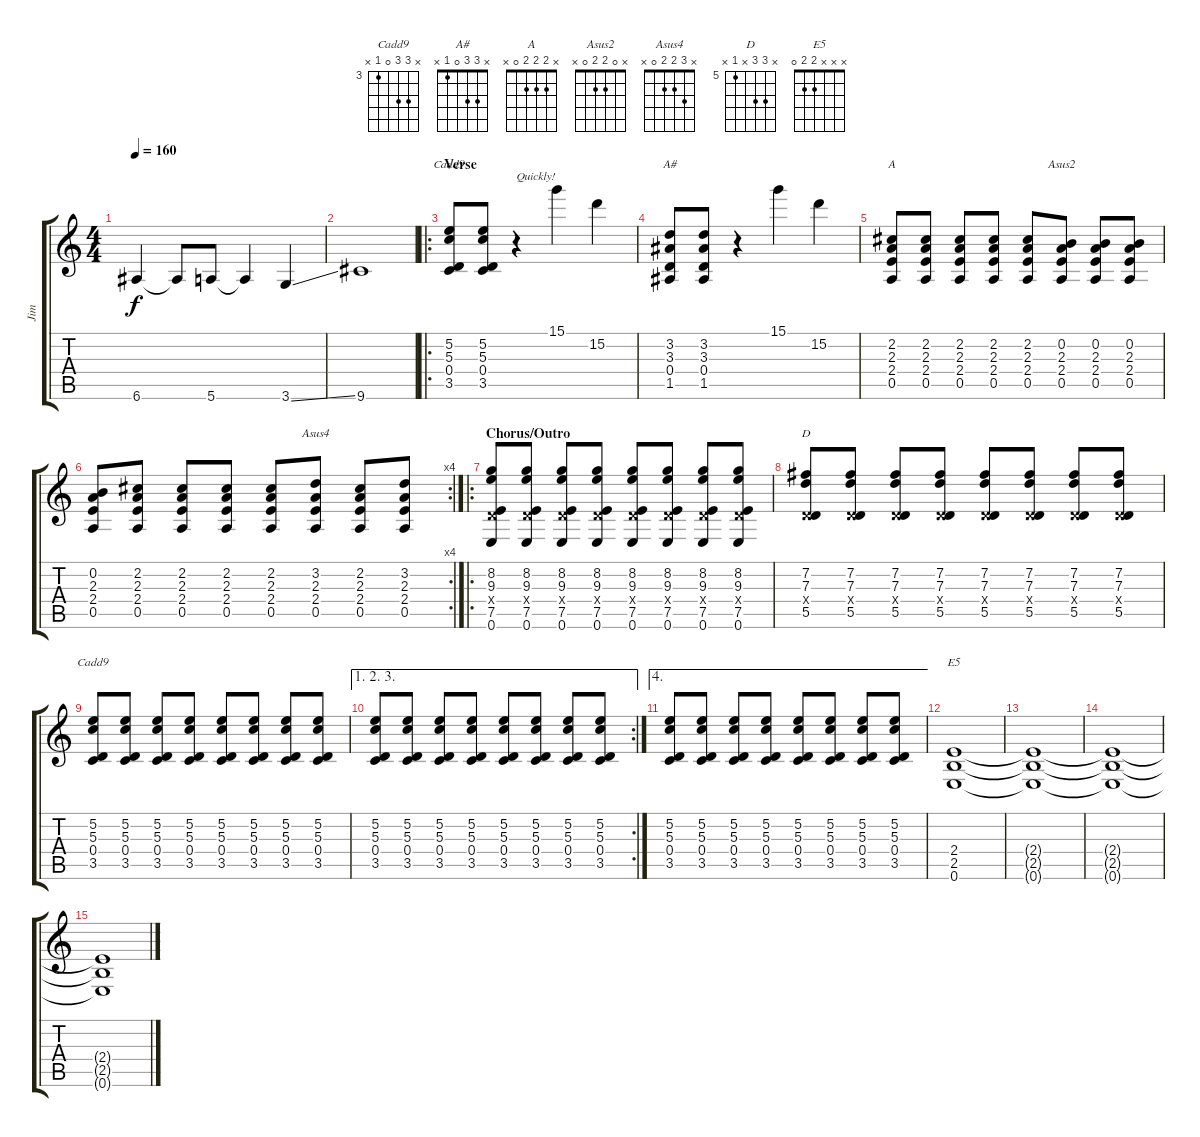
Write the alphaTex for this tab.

\track ("Jim" "Jim") {instrument overdrivenguitar}
\staff {score tabs}
\tuning (E4 B3 G3 D3 A2 E2) {hide}
\chord ("Cadd9" x 5 5 0 3 x)
\chord ("A#" x 3 3 0 1 x)
\chord ("A" x 2 2 2 0 x)
\chord ("Asus2" x 0 2 2 0 x)
\chord ("Asus4" x 3 2 2 0 x)
\chord ("D" x 7 7 x 5 x) {firstfret 5}
\chord ("Cadd9" x 5 5 0 3 x) {firstfret 3}
\chord ("E5" x x x 2 2 0)
\ts (4 4)
\tempo 160
\clef g2
\ks c
6.6.4{dy f} 6.6{t}.8 5.6.8 5.6{t}.4 3.6{ss}.4 |
9.6.1 |
\ro
\section ("" "Verse")
(5.2 5.3 0.4 3.5).8{ch "Cadd9"} (5.2 5.3 0.4 3.5).8 r.4{txt "Quickly!"} 15.1.4 15.2.4 |
(3.2 3.3 0.4 1.5).8{ch "A#"} (3.2 3.3 0.4 1.5).8 r.4 15.1.4 15.2.4 |
(2.2 2.3 2.4 0.5).8{ch "A"} (2.2 2.3 2.4 0.5).8 (2.2 2.3 2.4 0.5).8 (2.2 2.3 2.4 0.5).8 (2.2 2.3 2.4 0.5).8 (0.2 2.3 2.4 0.5).8{ch "Asus2"} (0.2 2.3 2.4 0.5).8 (0.2 2.3 2.4 0.5).8 |
\rc 4
(0.2 2.3 2.4 0.5).8 (2.2 2.3 2.4 0.5).8 (2.2 2.3 2.4 0.5).8 (2.2 2.3 2.4 0.5).8 (2.2 2.3 2.4 0.5).8 (3.2 2.3 2.4 0.5).8{ch "Asus4"} (2.2 2.3 2.4 0.5).8 (3.2 2.3 2.4 0.5).8 |
\ro
\section ("" "Chorus/Outro")
(8.2 9.3 0.4{x} 7.5 0.6).8 (8.2 9.3 0.4{x} 7.5 0.6).8 (8.2 9.3 0.4{x} 7.5 0.6).8 (8.2 9.3 0.4{x} 7.5 0.6).8 (8.2 9.3 0.4{x} 7.5 0.6).8 (8.2 9.3 0.4{x} 7.5 0.6).8 (8.2 9.3 0.4{x} 7.5 0.6).8 (8.2 9.3 0.4{x} 7.5 0.6).8 |
(7.2 7.3 0.4{x} 5.5).8{ch "D"} (7.2 7.3 0.4{x} 5.5).8 (7.2 7.3 0.4{x} 5.5).8 (7.2 7.3 0.4{x} 5.5).8 (7.2 7.3 0.4{x} 5.5).8 (7.2 7.3 0.4{x} 5.5).8 (7.2 7.3 0.4{x} 5.5).8 (7.2 7.3 0.4{x} 5.5).8 |
(5.2 5.3 0.4 3.5).8{ch "Cadd9"} (5.2 5.3 0.4 3.5).8 (5.2 5.3 0.4 3.5).8 (5.2 5.3 0.4 3.5).8 (5.2 5.3 0.4 3.5).8 (5.2 5.3 0.4 3.5).8 (5.2 5.3 0.4 3.5).8 (5.2 5.3 0.4 3.5).8 |
\ae (1 2 3)
\rc 2
(5.2 5.3 0.4 3.5).8 (5.2 5.3 0.4 3.5).8 (5.2 5.3 0.4 3.5).8 (5.2 5.3 0.4 3.5).8 (5.2 5.3 0.4 3.5).8 (5.2 5.3 0.4 3.5).8 (5.2 5.3 0.4 3.5).8 (5.2 5.3 0.4 3.5).8 |
\ae 4
(5.2 5.3 0.4 3.5).8 (5.2 5.3 0.4 3.5).8 (5.2 5.3 0.4 3.5).8 (5.2 5.3 0.4 3.5).8 (5.2 5.3 0.4 3.5).8 (5.2 5.3 0.4 3.5).8 (5.2 5.3 0.4 3.5).8 (5.2 5.3 0.4 3.5).8 |
(2.4 2.5 0.6).1{ch "E5"} |
(2.4{t} 2.5{t} 0.6{t}).1 |
(2.4{t} 2.5{t} 0.6{t}).1{volume 0} |
(2.4{t} 2.5{t} 0.6{t}).1
